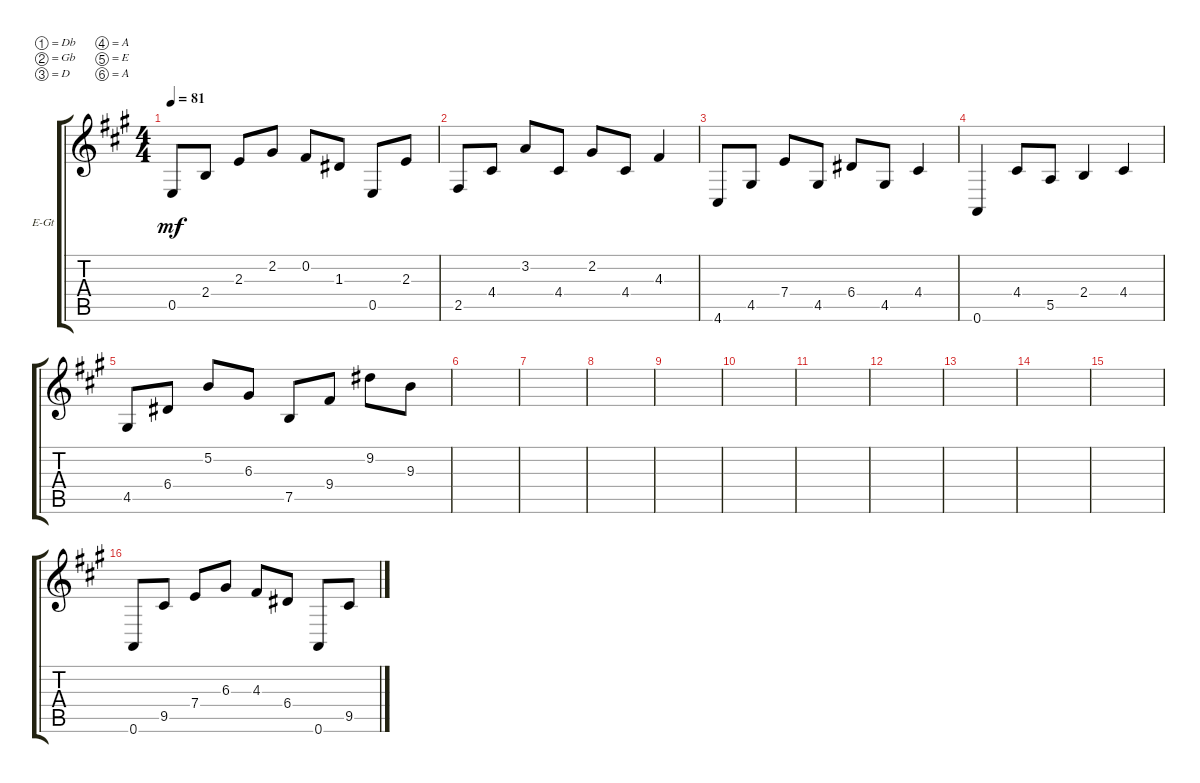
\defaultSystemsLayout 4
\bracketExtendMode groupsimilarinstruments
\firstSystemTrackNameOrientation horizontal
\otherSystemsTrackNameOrientation horizontal
\track ("Electric Guitar" "E-Gt") {instrument electricguitarclean}
\staff {score tabs}
\tuning (Db4 Gb3 D3 A2 E2 A1)
\ts (4 4)
\tempo 81
\clef g2
\ks f#minor
0.5.8{dy mf} 2.4.8 2.3.8 2.2.8 0.2.8 1.3.8 0.5.8 2.3.8 |
2.5.8 4.4.8 3.2.8 4.4.8 2.2.8 4.4.8 4.3.4 |
4.6.8 4.5.8 7.4.8 4.5.8 6.4.8 4.5.8 4.4.4 |
0.6.4 4.4.8 5.5.8 2.4.4 4.4.4 |
4.5.8 6.4.8 5.2.8 6.3.8 7.5.8 9.4.8 9.2.8 9.3.8 |
|
|
|
|
|
|
|
|
|
|
0.6.8 9.5.8 7.4.8 6.3.8 4.3.8 6.4.8 0.6.8 9.5.8
